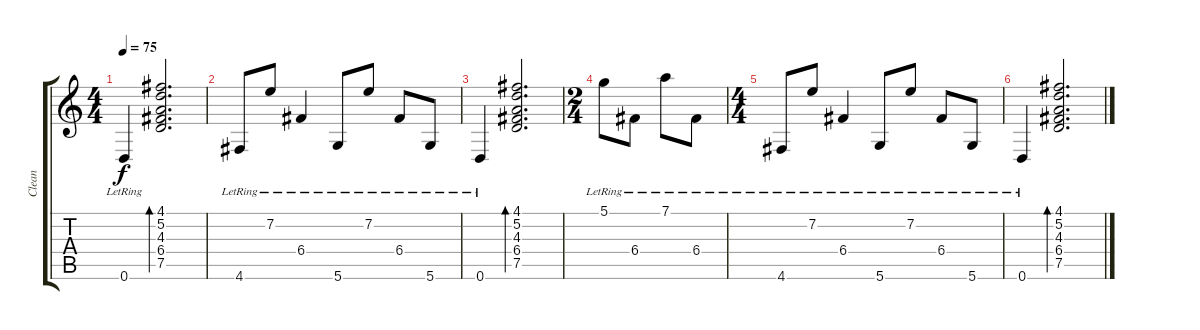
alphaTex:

\track ("Clean" "Clean") {instrument electricguitarjazz}
\staff {score tabs}
\tuning (D4 A3 F3 C3 G2 D2) {hide}
\ts (4 4)
\tempo 75
\clef g2
\ks c
0.6{lr}.4{dy f volume 0} (4.1 5.2 4.3 6.4 7.5).2{d bd 120} |
4.6{lr}.8 7.2{lr}.8 6.4{lr}.4 5.6{lr}.8 7.2{lr}.8 6.4{lr}.8 5.6{lr}.8 |
0.6{lr}.4 (4.1 5.2 4.3 6.4 7.5).2{d bd 120} |
\ts (2 4)
5.1{lr}.8 6.4{lr}.8 7.1{lr}.8 6.4{lr}.8 |
\ts (4 4)
4.6{lr}.8 7.2{lr}.8 6.4{lr}.4 5.6{lr}.8 7.2{lr}.8 6.4{lr}.8 5.6{lr}.8 |
0.6{lr}.4 (4.1 5.2 4.3 6.4 7.5).2{d bd 120}
